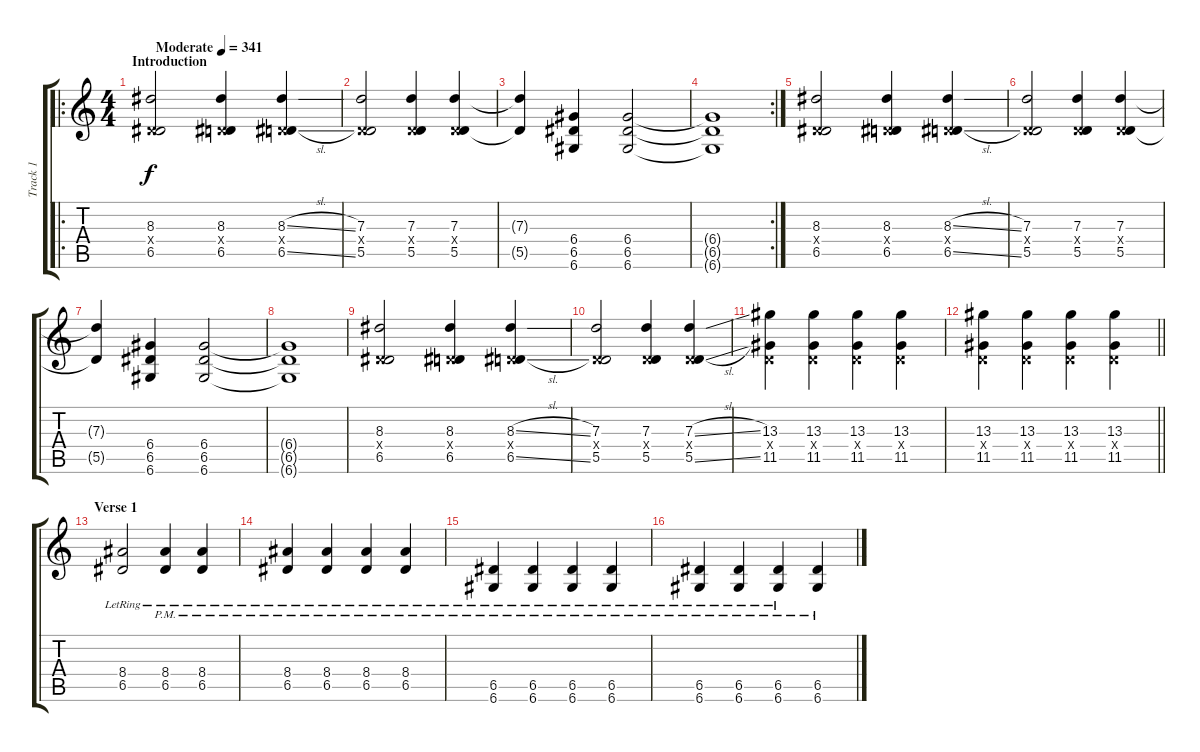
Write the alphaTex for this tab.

\track ("Track 1" "Track 1") {instrument overdrivenguitar}
\staff {score tabs}
\tuning (E4 B3 G3 D3 A2 D2) {hide}
\ro
\ts (4 4)
\section ("" "Introduction")
\tempo (341 "Moderate")
\clef g2
\ks c
(8.3 0.4{x} 6.5).2{dy f instrument overdrivenguitar} (8.3 0.4{x} 6.5).4 (8.3{sl} 0.4{x} 6.5{sl}).4 |
(7.3 0.4{x} 5.5).2 (7.3 0.4{x} 5.5).4 (7.3 0.4{x} 5.5).4 |
(7.3{t} 5.5{t}).4 (6.4 6.5 6.6).4 (6.4 6.5 6.6).2 |
\rc 2
(6.4{t} 6.5{t} 6.6{t}).1 |
(8.3 0.4{x} 6.5).2 (8.3 0.4{x} 6.5).4 (8.3{sl} 0.4{x} 6.5{sl}).4 |
(7.3 0.4{x} 5.5).2 (7.3 0.4{x} 5.5).4 (7.3 0.4{x} 5.5).4 |
(7.3{t} 5.5{t}).4 (6.4 6.5 6.6).4 (6.4 6.5 6.6).2 |
(6.4{t} 6.5{t} 6.6{t}).1 |
(8.3 0.4{x} 6.5).2 (8.3 0.4{x} 6.5).4 (8.3{sl} 0.4{x} 6.5{sl}).4 |
(7.3 0.4{x} 5.5).2 (7.3 0.4{x} 5.5).4 (7.3{sl} 0.4{x} 5.5{sl}).4 |
(13.3 0.4{x} 11.5).4 (13.3 0.4{x} 11.5).4 (13.3 0.4{x} 11.5).4 (13.3 0.4{x} 11.5).4 |
\barLineRight lightlight
(13.3 0.4{x} 11.5).4 (13.3 0.4{x} 11.5).4 (13.3 0.4{x} 11.5).4 (13.3 0.4{x} 11.5).4 |
\section ("" "Verse 1")
(8.4{lr} 6.5{lr}).2 (8.4{pm lr} 6.5{pm lr}).4 (8.4{pm lr} 6.5{pm lr}).4 |
(8.4{pm lr} 6.5{pm lr}).4 (8.4{pm lr} 6.5{pm lr}).4 (8.4{pm lr} 6.5{pm lr}).4 (8.4{pm lr} 6.5{pm lr}).4 |
(6.5{pm lr} 6.6{pm lr}).4 (6.5{pm lr} 6.6{pm lr}).4 (6.5{pm lr} 6.6{pm lr}).4 (6.5{pm lr} 6.6{pm lr}).4 |
(6.5{pm lr} 6.6{pm lr}).4 (6.5{pm lr} 6.6{pm lr}).4 (6.5{pm lr} 6.6{pm lr}).4 (6.5{pm} 6.6{pm}).4
